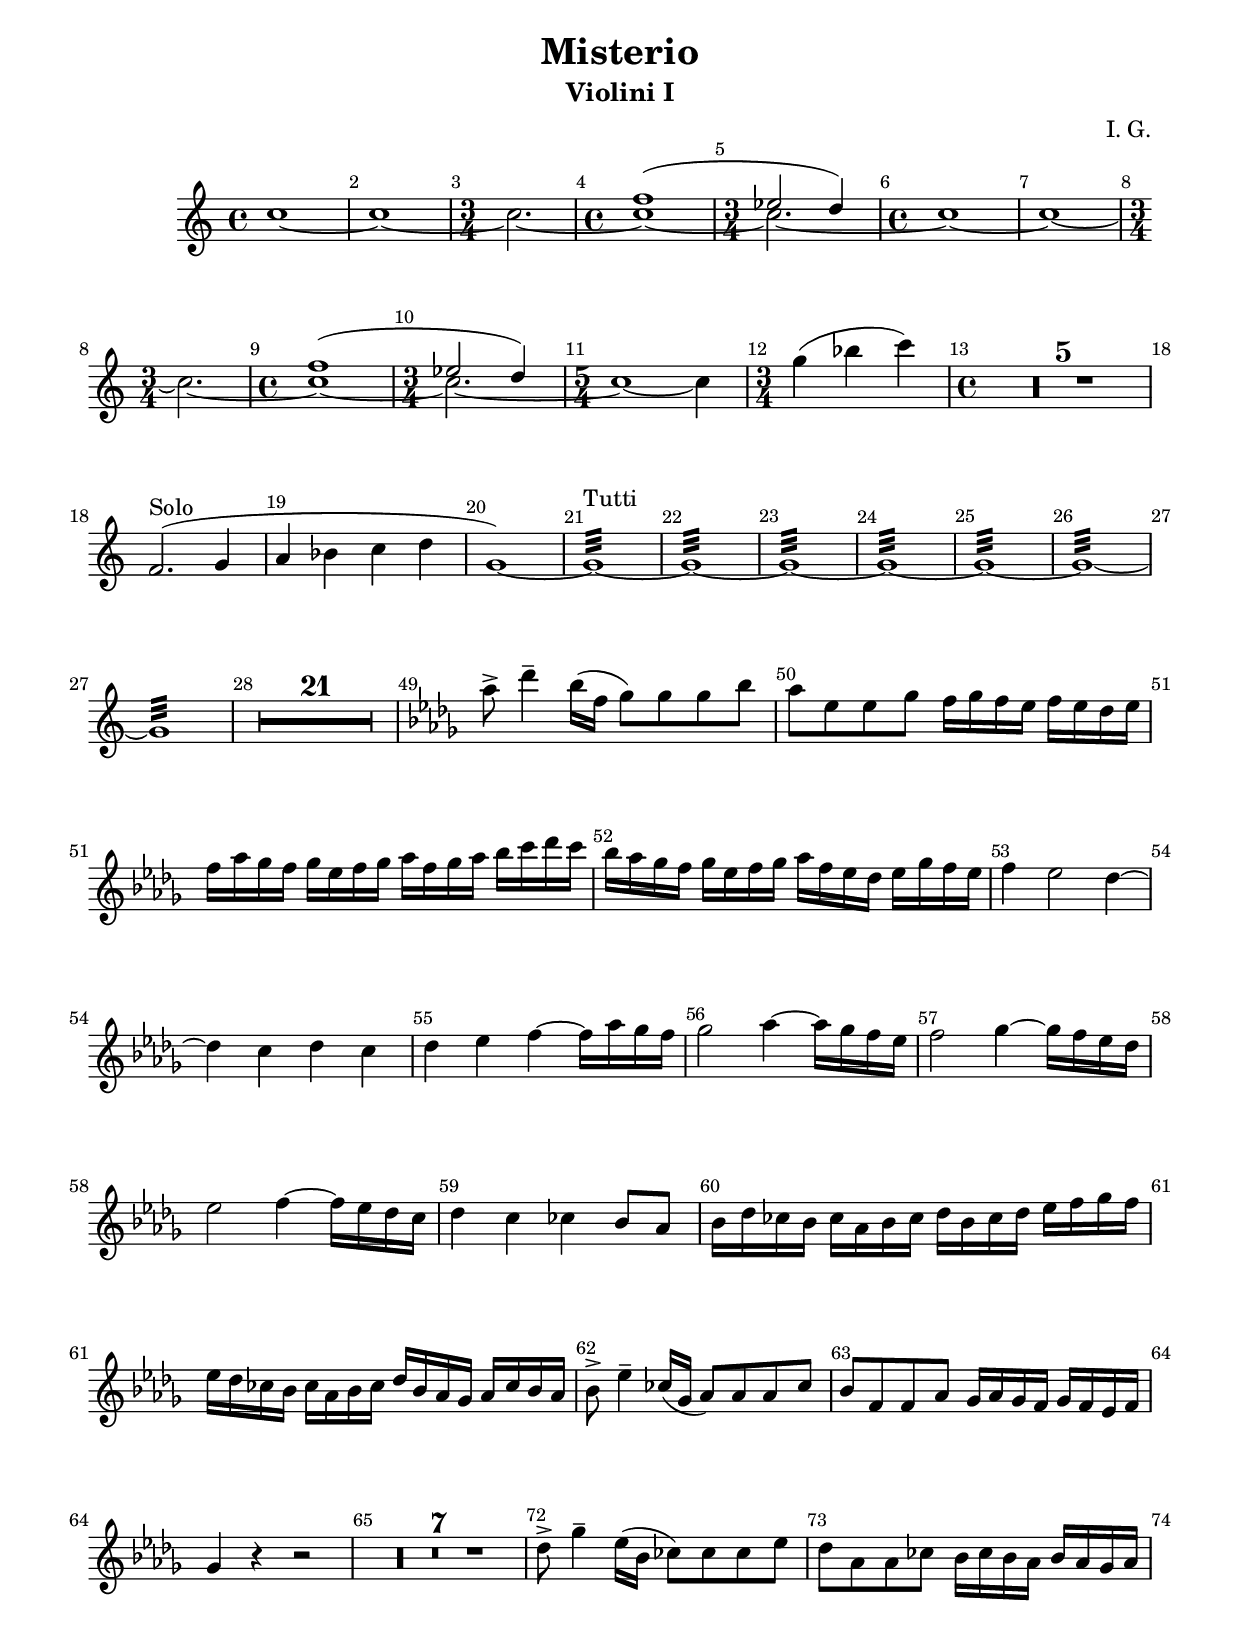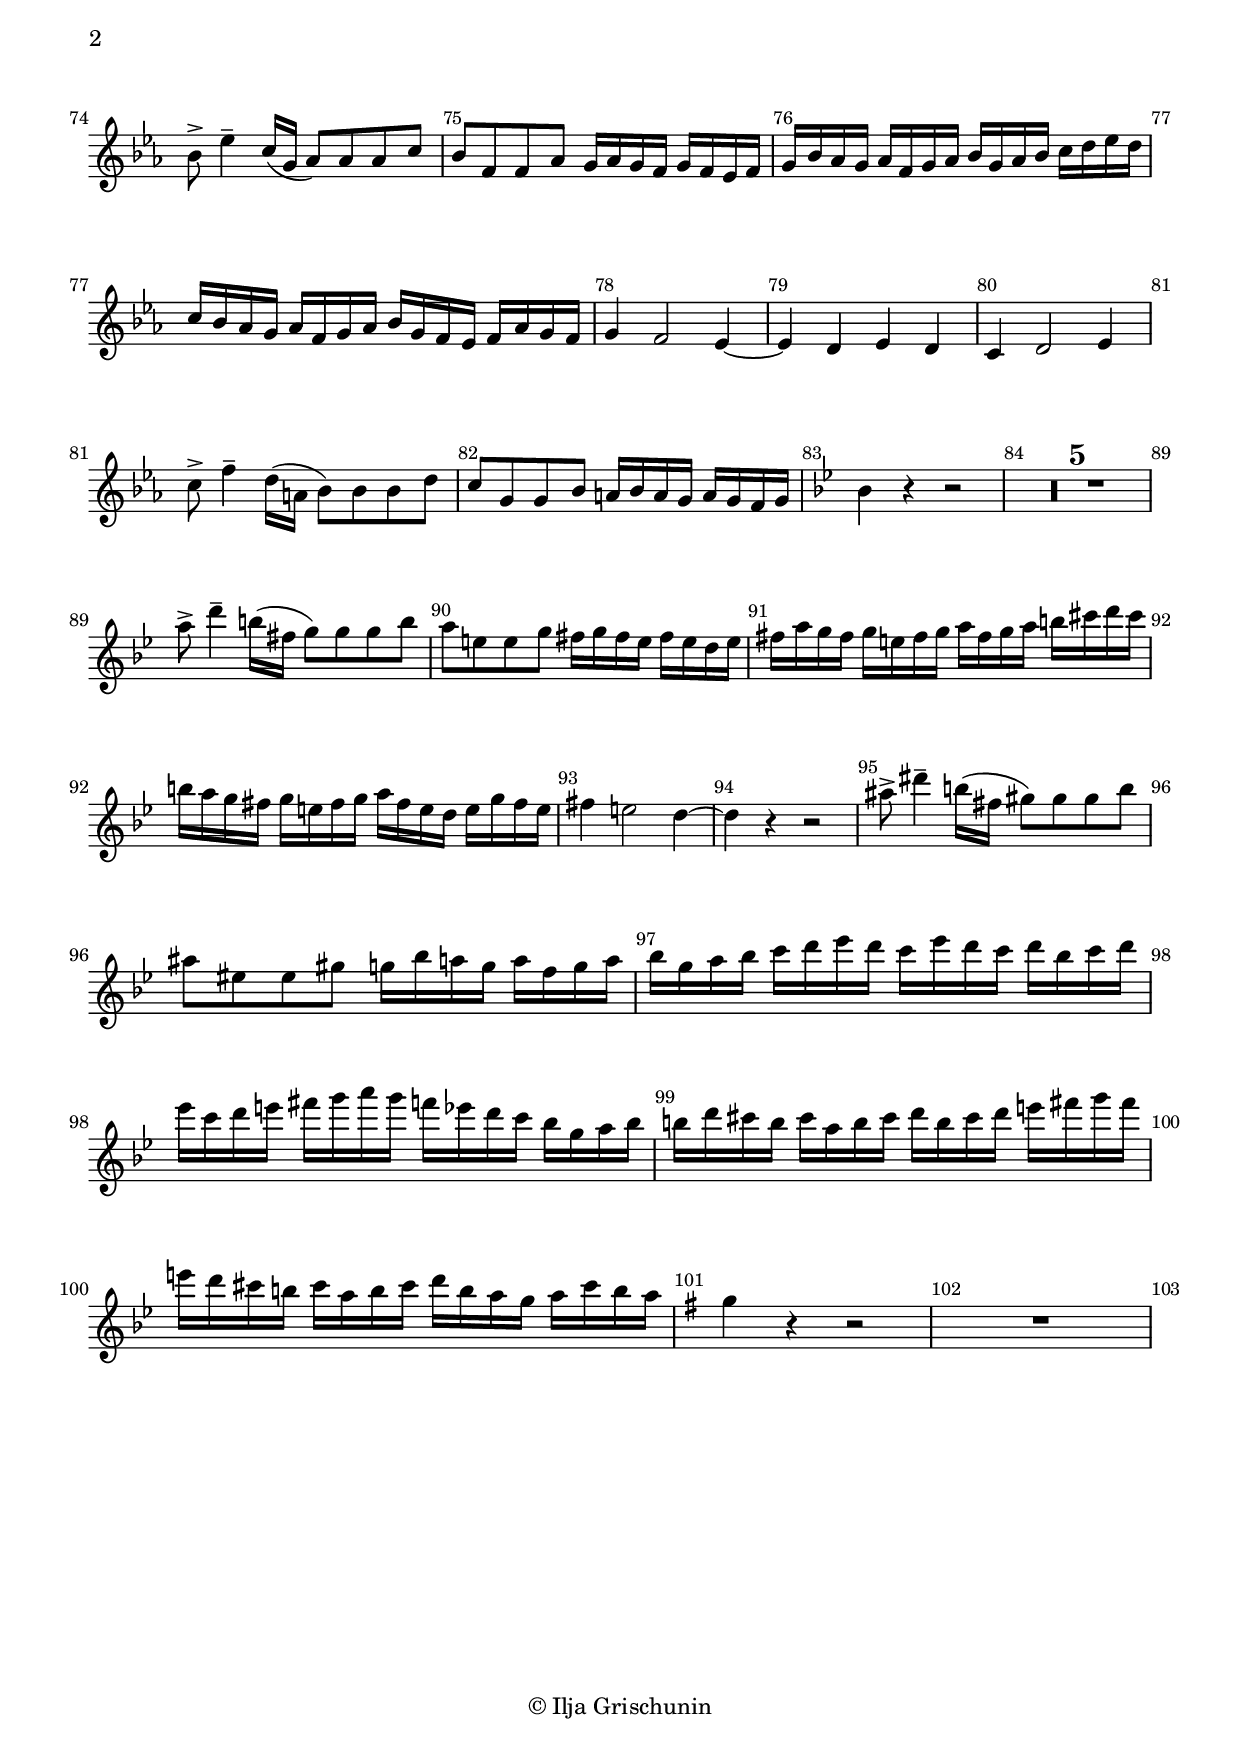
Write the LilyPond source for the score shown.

\version "2.19.15"
%\version "2.18.0"

\language "deutsch"

\header {
  title = "Misterio"
  subtitle = "Violini I"
  meter = ""
  composer = "I. G."
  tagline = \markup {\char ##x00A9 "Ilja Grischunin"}
}

\paper {
  #(set-paper-size "a4")
  top-system-spacing.basic-distance = #15
  top-markup-spacing.basic-distance = #5
  markup-system-spacing.basic-distance = #15
  system-system-spacing.basic-distance = #18
  last-bottom-spacing.basic-distance = #15
  left-margin = 15
  right-margin = 15
  %two-sided = ##t
  %inner-margin = 25
  %outer-margin = 15
}

\layout {
  \context {
    \Score
    \override BarNumber.break-visibility = ##(#t #t #t)
    %\remove "Bar_number_engraver"
  }
}

\version "2.19.15"
%\version "2.18.0"

\language "deutsch"

vniEinsMusic = \relative {
  \set Score.skipBars = ##t
  \set Staff.printKeyCancellation = ##f
  \set Staff.explicitKeySignatureVisibility = #end-of-line-invisible
  <<
    {
      \time 4/4 s1*2
      \time 3/4 s2.
      \time 4/4 f''1(
      \time 3/4 es2 d4)
      \time 4/4 s1*2
      \time 3/4 s2.
      \time 4/4 f1(
      \time 3/4 es2 d4)
      \time 5/4 s1 s4
    }
    \\
    {
      c1~ c~ c2.~ c1~ c2.~ c1~ c~ c2.~ c1~ c2.~ c1~ c4
    }
  >>
  \time 3/4 g'4( b c)
  \time 4/4 R1*5
  f,,2.(^"Solo" g4 a b c d g,1)~
  \repeat tremolo 32 {g32~^"Tutti"}
  \repeat unfold 5 {
    \repeat tremolo 32 {g32~}
  }
  \repeat tremolo 32 {g32}
  R1*21
  \key des \major
  as'8-> des4-- b16( f ges8) ges ges b as es es ges
  f16 ges f es f es des es f as ges f ges es f ges as f ges as b c des c
  b as ges f ges es f ges as f es des es ges f es
  f4 es2 des4~ des c des c des es f~ f16 as ges f
  ges2 as4~ as16 ges f es f2 ges4~ ges16 f es des
  es2 f4~ f16 es des c des4 c ces b8 as
  b16 des ces b ces as b ces des b ces des es f ges f
  es des ces b ces as b ces des b as ges as ces b as
  b8-> es4-- ces16( ges as8) as as ces b f f as ges16 as ges f ges f es f
  ges4 r r2 R1*7
  des'8-> ges4-- es16( b ces8) ces ces es des as as ces b16 ces b as b as ges as
  \key es \major
  b8-> es4-- c16( g as8) as as c b f f as g16 as g f g f es f
  g b as g as f g as b g as b c d es d c b as g as f g as b g f es f as g f
  g4 f2 es4~ es d es d c d2 es4
  c'8-> f4-- d16( a b8) b b d c g g b a16 b a g a g f g
  \key b \major
  b4 r r2 R1*5
  %\key d \major
  a'8-> d4-- h16( fis g8) g g h a e e g fis16 g fis e fis e d e
  fis a g fis g e fis g a fis g a h cis d cis 
  h a g fis g e fis g a fis e d e g fis e
  fis4 e2 d4~ d r r2
  %\key fis \major
  ais'8-> dis4-- h16( fis gis8) gis gis h ais eis eis gis
  g16 b a g a f g a
  %\key b \major
  b g a b c d es d c es d c d b c d es c d e fis g a g f es d c b g a b
  %\key d \major
  h d cis h cis a h cis d h cis d e fis g fis
  e d cis h cis a h cis d h a g a cis h a
  \key g \major
  g4 r r2 R1
}


\score {
  \vniEinsMusic
  %\midi {}
}